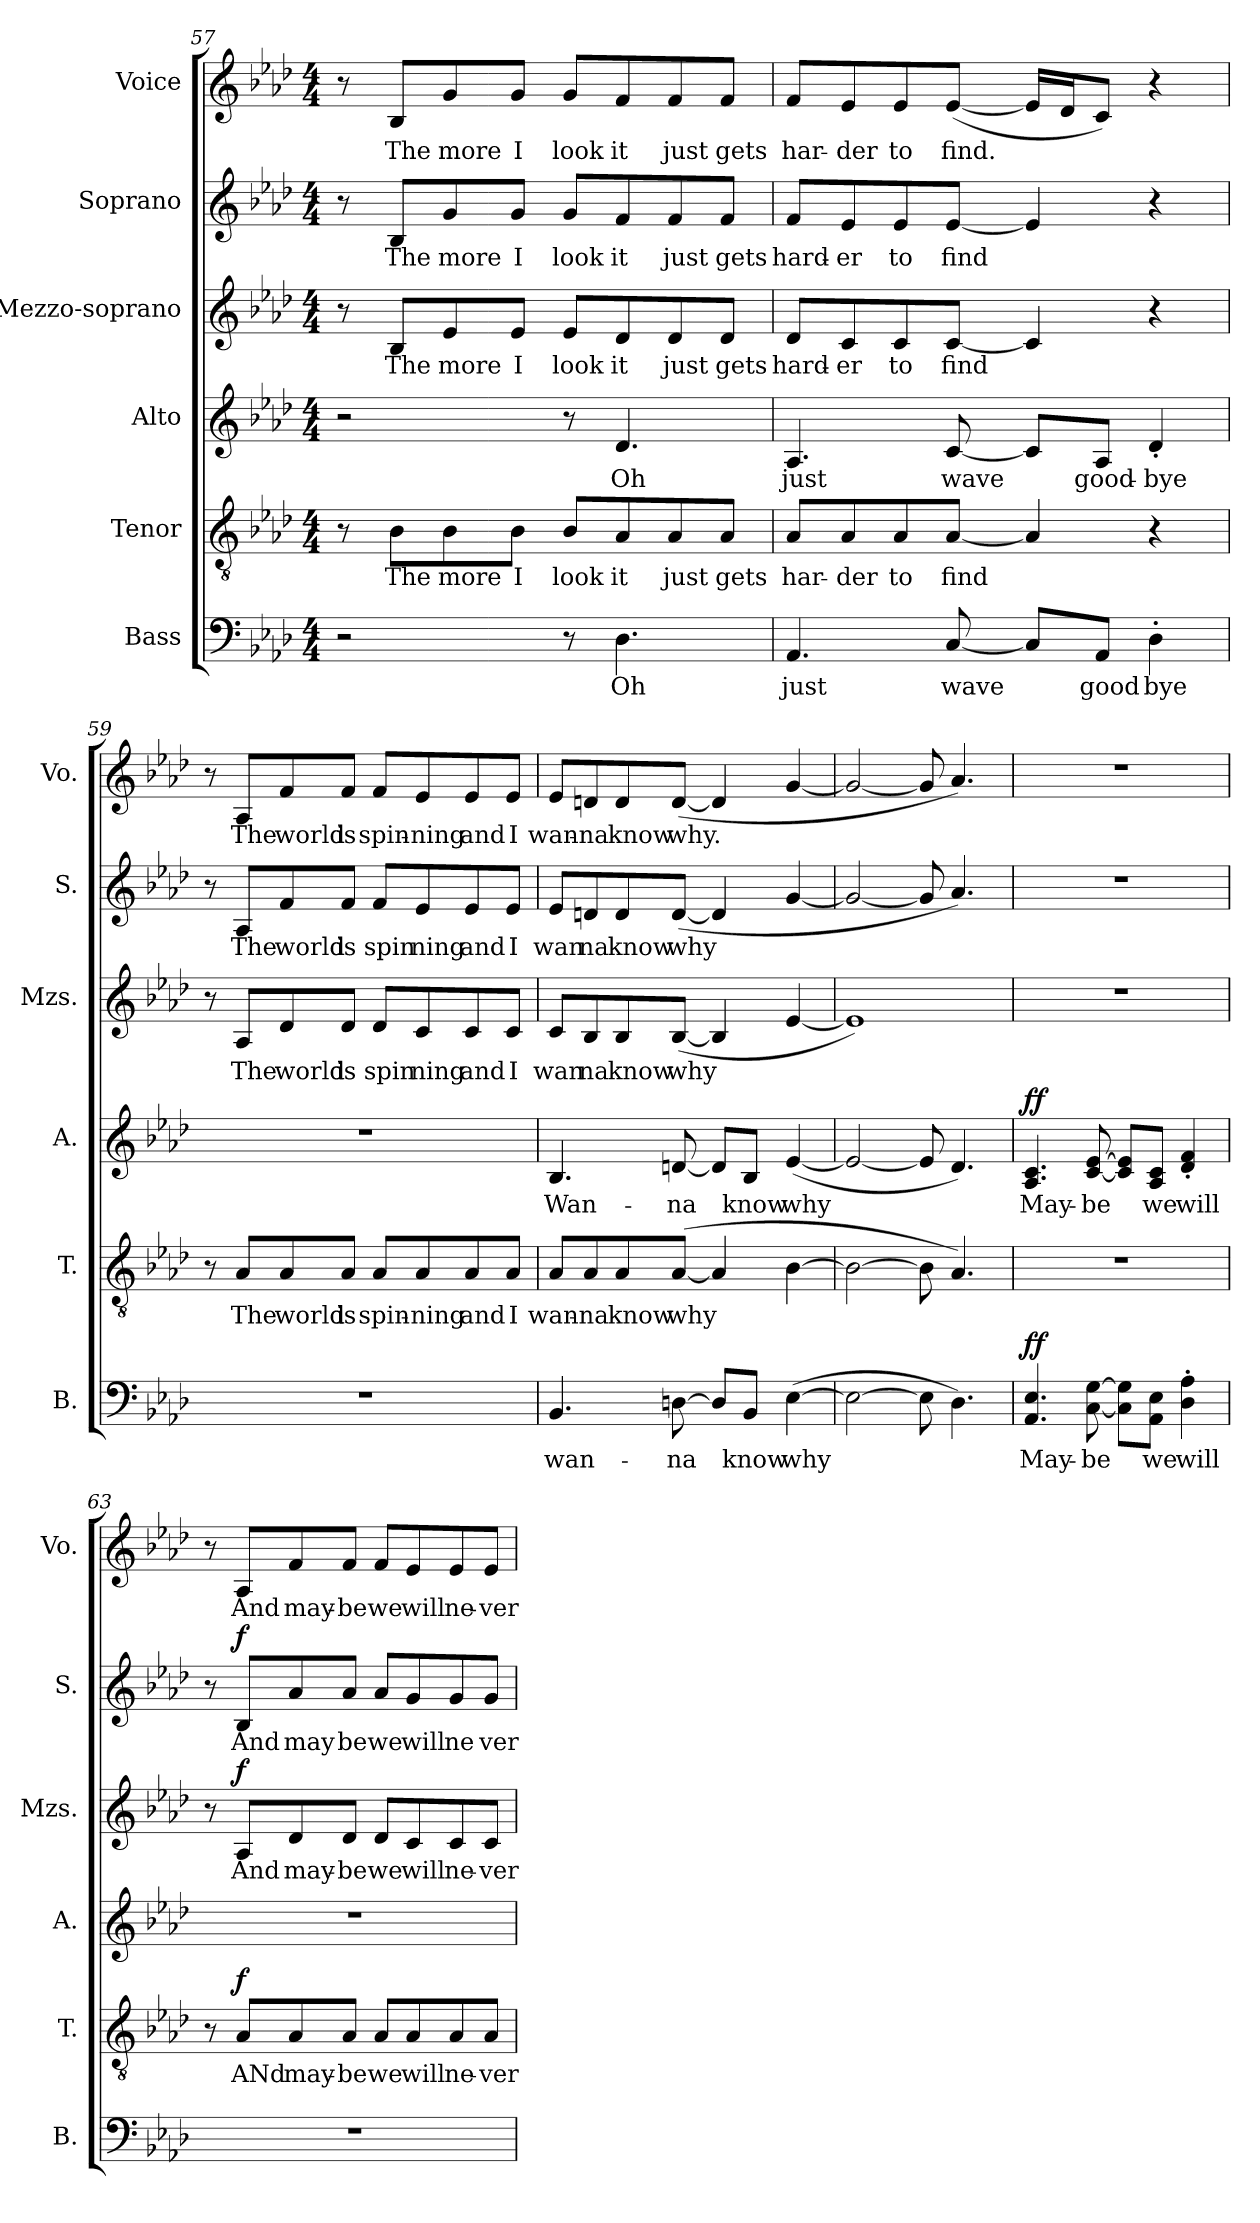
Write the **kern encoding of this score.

**kern	**text	**dynam	**kern	**text	**dynam	**kern	**text	**dynam	**kern	**text	**dynam	**kern	**text	**dynam	**kern	**text
*part6	*part6	*part6	*part5	*part5	*part5	*part4	*part4	*part4	*part3	*part3	*part3	*part2	*part2	*part2	*part1	*part1
*staff6	*staff6	*staff6	*staff5	*staff5	*staff5	*staff4	*staff4	*staff4	*staff3	*staff3	*staff3	*staff2	*staff2	*staff2	*staff1	*staff1
*I"Bass	*	*	*I"Tenor	*	*	*I"Alto	*	*	*I"Mezzo-soprano	*	*	*I"Soprano	*	*	*I"Voice	*
*I'B.	*	*	*I'T.	*	*	*I'A.	*	*	*I'Mzs.	*	*	*I'S.	*	*	*I'Vo.	*
!!LO:PB:g=z
*clefF4	*	*	*clefGv2	*	*	*clefG2	*	*	*clefG2	*	*	*clefG2	*	*	*clefG2	*
*k[b-e-a-d-]	*	*	*k[b-e-a-d-]	*	*	*k[b-e-a-d-]	*	*	*k[b-e-a-d-]	*	*	*k[b-e-a-d-]	*	*	*k[b-e-a-d-]	*
*M4/4	*	*	*M4/4	*	*	*M4/4	*	*	*M4/4	*	*	*M4/4	*	*	*M4/4	*
=57	=57	=57	=57	=57	=57	=57	=57	=57	=57	=57	=57	=57	=57	=57	=57	=57
2r	.	.	8r	.	.	2r	.	.	8r	.	.	8r	.	.	8r	.
.	.	.	8B-\L	The	.	.	.	.	8B-/L	The	.	8B-/L	The	.	8B-/L	The
.	.	.	8B-\	more	.	.	.	.	8e-/	more	.	8g/	more	.	8g/	more
.	.	.	8B-\J	I	.	.	.	.	8e-/J	I	.	8g/J	I	.	8g/J	I
8r	.	.	8B-/L	look	.	8r	.	.	8e-/L	look	.	8g/L	look	.	8g/L	look
4.D-\	Oh	.	8A-/	it	.	4.d-/	Oh	.	8d-/	it	.	8f/	it	.	8f/	it
.	.	.	8A-/	just	.	.	.	.	8d-/	just	.	8f/	just	.	8f/	just
.	.	.	8A-/J	gets	.	.	.	.	8d-/J	gets	.	8f/J	gets	.	8f/J	gets
=58	=58	=58	=58	=58	=58	=58	=58	=58	=58	=58	=58	=58	=58	=58	=58	=58
4.AA-/	just	.	8A-/L	har-	.	4.A-/	just	.	8d-/L	hard-	.	8f/L	hard-	.	8f/L	har-
.	.	.	8A-/	-der	.	.	.	.	8c/	-er	.	8e-/	-er	.	8e-/	-der
.	.	.	8A-/	to	.	.	.	.	8c/	to	.	8e-/	to	.	8e-/	to
[8C/	wave	.	[8A-/J	find	.	[8c/	wave	.	[8c/J	find	.	[8e-/J	find	.	([8e-/J	find.
8C/L]	.	.	4A-/]	.	.	8c/L]	.	.	4c/]	.	.	4e-/]	.	.	16e-/LL]	.
.	.	.	.	.	.	.	.	.	.	.	.	.	.	.	16d-/J	.
8AA-/J	good	.	.	.	.	8A-/J	good-	.	.	.	.	.	.	.	8c/J)	.
4D-'\	bye	.	4r	.	.	4d-'/	-bye	.	4r	.	.	4r	.	.	4r	.
!!LO:PB:g=z
=59	=59	=59	=59	=59	=59	=59	=59	=59	=59	=59	=59	=59	=59	=59	=59	=59
1r	.	.	8r	.	.	1r	.	.	8r	.	.	8r	.	.	8r	.
.	.	.	8A-/L	The	.	.	.	.	8A-/L	The	.	8A-/L	The	.	8A-/L	The
.	.	.	8A-/	world	.	.	.	.	8d-/	world	.	8f/	world	.	8f/	world
.	.	.	8A-/J	is	.	.	.	.	8d-/J	is	.	8f/J	is	.	8f/J	is
.	.	.	8A-/L	spin-	.	.	.	.	8d-/L	spin	.	8f/L	spin	.	8f/L	spin-
.	.	.	8A-/	-ning	.	.	.	.	8c/	ning	.	8e-/	ning	.	8e-/	-ning
.	.	.	8A-/	and	.	.	.	.	8c/	and	.	8e-/	and	.	8e-/	and
.	.	.	8A-/J	I	.	.	.	.	8c/J	I	.	8e-/J	I	.	8e-/J	I
=60	=60	=60	=60	=60	=60	=60	=60	=60	=60	=60	=60	=60	=60	=60	=60	=60
4.BB-/	wan-	.	8A-/L	wan-	.	4.B-/	Wan-	.	8c/L	wan	.	8e-/L	wan	.	8e-/L	wan-
.	.	.	8A-/	-na	.	.	.	.	8B-/	na	.	8dn/	na	.	8dn/	-na
.	.	.	8A-/	know	.	.	.	.	8B-/	know	.	8d/	know	.	8d/	know
[8Dn\	-na	.	([8A-/J	why	.	[8dn/	-na	.	([8B-/J	why	.	([8d/J	why	.	([8d/J	why.
8D/L]	.	.	4A-/]	.	.	8d/L]	.	.	4B-/]	.	.	4d/]	.	.	4d/]	.
8BB-/J	know	.	.	.	.	8B-/J	know	.	.	.	.	.	.	.	.	.
([4E-\	why	.	[4B-\	.	.	([4e-/	why	.	[4e-/	.	.	[4g/	.	.	[4g/	.
=61	=61	=61	=61	=61	=61	=61	=61	=61	=61	=61	=61	=61	=61	=61	=61	=61
2E-\_	.	.	2B-\_	.	.	2e-/_	.	.	1e-])	.	.	2g/_	.	.	2g/_	.
8E-\]	.	.	8B-\]	.	.	8e-/]	.	.	.	.	.	8g/]	.	.	8g/]	.
4.D-\)	.	.	4.A-/)	.	.	4.d-/)	.	.	.	.	.	4.a-/)	.	.	4.a-/)	.
!!LO:PB:g=z
=62	=62	=62	=62	=62	=62	=62	=62	=62	=62	=62	=62	=62	=62	=62	=62	=62
!	!	!LO:DY:a	!	!	!	!	!	!LO:DY:a	!	!	!	!	!	!	!	!
4.AA-/ 4.E-/	May-	ff	1r	.	.	4.A-/ 4.c/	May-	ff	1r	.	.	1r	.	.	1r	.
[8C\ [8G\	-be	.	.	.	.	[8c/ [8e-/	-be	.	.	.	.	.	.	.	.	.
8C\] 8G\]L	.	.	.	.	.	8c/] 8e-/]L	.	.	.	.	.	.	.	.	.	.
8AA-\ 8E-\J	we	.	.	.	.	8A-/ 8c/J	we	.	.	.	.	.	.	.	.	.
4D-\' 4A-\'	will	.	.	.	.	4d-/' 4f/'	will	.	.	.	.	.	.	.	.	.
=63	=63	=63	=63	=63	=63	=63	=63	=63	=63	=63	=63	=63	=63	=63	=63	=63
1r	.	.	8r	.	.	1r	.	.	8r	.	.	8r	.	.	8r	.
!	!	!	!	!	!LO:DY:a	!	!	!	!	!	!LO:DY:a	!	!	!LO:DY:a	!	!
.	.	.	8A-/L	ANd	f	.	.	.	8A-/L	And	f	8B-/L	And	f	8A-/L	And
.	.	.	8A-/	may-	.	.	.	.	8d-/	may-	.	8a-/	may	.	8f/	may-
.	.	.	8A-/J	-be	.	.	.	.	8d-/J	-be	.	8a-/J	be	.	8f/J	-be
.	.	.	8A-/L	we	.	.	.	.	8d-/L	we	.	8a-/L	we	.	8f/L	we
.	.	.	8A-/	will	.	.	.	.	8c/	will	.	8g/	will	.	8e-/	will
.	.	.	8A-/	ne-	.	.	.	.	8c/	ne-	.	8g/	ne	.	8e-/	ne-
.	.	.	8A-/J	-ver	.	.	.	.	8c/J	-ver	.	8g/J	ver	.	8e-/J	-ver
=	=	=	=	=	=	=	=	=	=	=	=	=	=	=	=	=
*-	*-	*-	*-	*-	*-	*-	*-	*-	*-	*-	*-	*-	*-	*-	*-	*-
